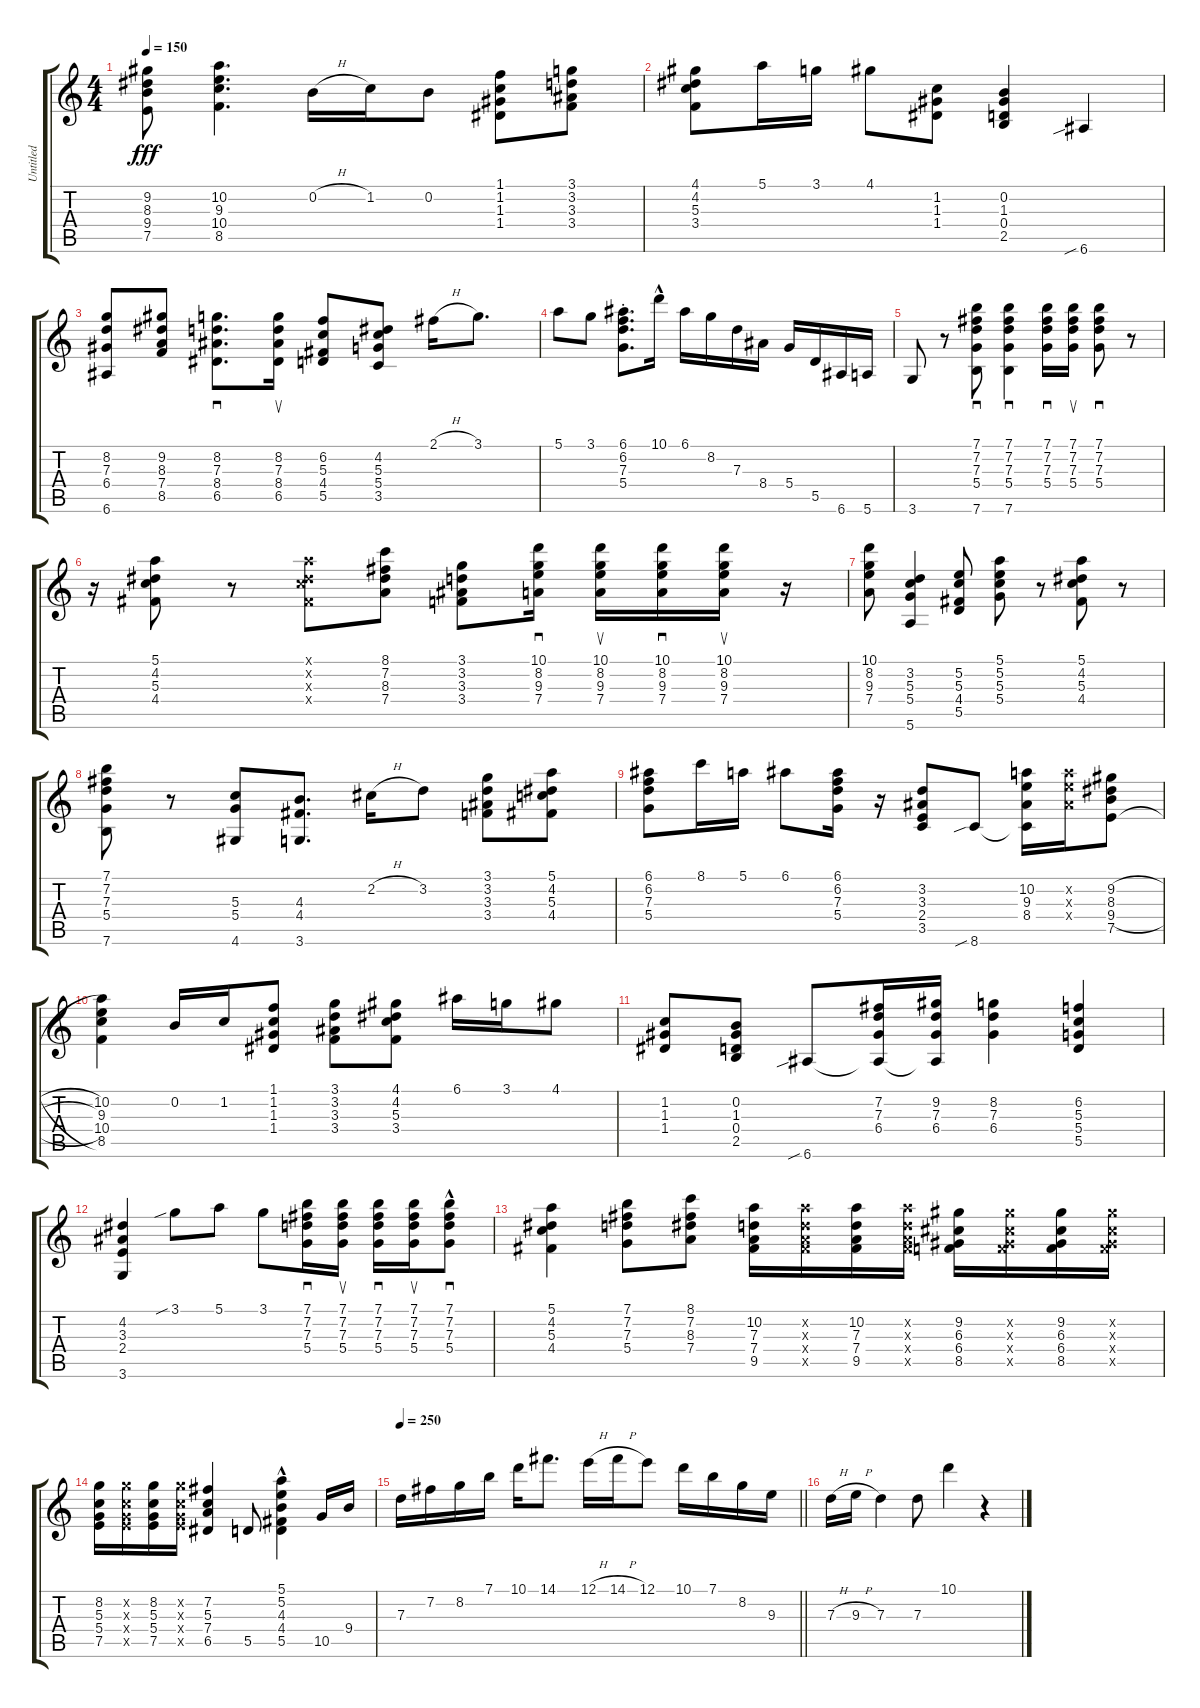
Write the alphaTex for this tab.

\track ("Untitled" "Untitled") {instrument acousticguitarsteel}
\staff {score tabs}
\tuning (E4 B3 G3 D3 A2 E2) {hide}
\ts (4 4)
\tempo 150
\clef g2
\ks c
(9.2 8.3 9.4 7.5).8{dy fff} (10.2 9.3 10.4 8.5).4{d} 0.2{h}.16 1.2.16 0.2.8 (1.1 1.2 1.3 1.4).8 (3.1 3.2 3.3 3.4).8 |
(4.1 4.2 5.3 3.4).8 5.1.16 3.1.16 4.1.8 (1.2 1.3 1.4).8 (0.2 1.3 0.4 2.5).4 6.6{sib}.4 |
(8.2 7.3 6.4 6.6).8 (9.2 8.3 7.4 8.5).8 (8.2 7.3 8.4 6.5).8{d sd} (8.2 7.3 8.4 6.5).16{su} (6.2 5.3 4.4 5.5).8 (4.2 5.3 5.4 3.5).8 2.1{h}.16 3.1.8{d} |
5.1.8 3.1.8 (6.1{st} 6.2{st} 7.3{st} 5.4{st}).8{d} 10.1{hac}.16 6.1.16 8.2.16 7.3.16 8.4.16 5.4.16 5.5.16 6.6.16 5.6.16 |
3.6.8 r.8 (7.1 7.2 7.3 5.4 7.6).8{sd} (7.1 7.2 7.3 5.4 7.6).4{sd} (7.1 7.2 7.3 5.4).16{sd} (7.1 7.2 7.3 5.4).16{su} (7.1 7.2 7.3 5.4).8{sd} r.8 |
r.16 (5.1 4.2 5.3 4.4).8 r.8 (5.1{x} 4.2{x} 5.3{x} 4.4{x}).8 (8.1 7.2 8.3 7.4).8 (3.1 3.2 3.3 3.4).8 (10.1 8.2 9.3 7.4).16{sd} (10.1 8.2 9.3 7.4).16{su} (10.1 8.2 9.3 7.4).16{sd} (10.1 8.2 9.3 7.4).16{su} r.16 |
(10.1 8.2 9.3 7.4).8 (3.2 5.3 5.4 5.6).4 (5.2 5.3 4.4 5.5).8 (5.1 5.2 5.3 5.4).8 r.8 (5.1 4.2 5.3 4.4).8 r.8 |
(7.1 7.2 7.3 5.4 7.6).8 r.8 (5.3 5.4 4.6).8 (4.3 4.4 3.6).8{d} 2.2{h}.16 3.2.8 (3.1 3.2 3.3 3.4).8 (5.1 4.2 5.3 4.4).8 |
(6.1 6.2 7.3 5.4).8 8.1.16 5.1.16 6.1.8 (6.1 6.2 7.3 5.4).16 r.16 (3.2 3.3 2.4 3.5).8 8.6{sib}.8 (10.2 9.3 8.4 8.6{t}).16 (10.2{x} 9.3{x} 8.4{x}).16 (9.2{h} 8.3{h} 9.4{h} 7.5{h}).8 |
(10.2 9.3 10.4 8.5).4 0.2.16 1.2.16 (1.1 1.2 1.3 1.4).8 (3.1 3.2 3.3 3.4).8 (4.1 4.2 5.3 3.4).8 6.1.16 3.1.16 4.1.8 |
(1.2 1.3 1.4).8 (0.2 1.3 0.4 2.5).8 6.6{sib}.8 (7.2 7.3 6.4 6.6{t}).16 (9.2 7.3 6.4 6.6{t}).16 (8.2 7.3 6.4).4 (6.2 5.3 5.4 5.5).4 |
(4.2 3.3 2.4 3.6).4 3.1{sib}.8 5.1.8 3.1.8 (7.1 7.2 7.3 5.4).16{sd} (7.1 7.2 7.3 5.4).16{su} (7.1 7.2 7.3 5.4).16{sd} (7.1 7.2 7.3 5.4).16{su} (7.1{hac} 7.2{hac} 7.3{hac} 5.4{hac}).8{sd} |
(5.1 4.2 5.3 4.4).4 (7.1 7.2 7.3 5.4).8 (8.1 7.2 8.3 7.4).8 (10.2 7.3 7.4 9.5).16 (10.2{x} 7.3{x} 7.4{x} 9.5{x}).16 (10.2 7.3 7.4 9.5).16 (10.2{x} 7.3{x} 7.4{x} 9.5{x}).16 (9.2 6.3 6.4 8.5).16 (9.2{x} 6.3{x} 6.4{x} 8.5{x}).16 (9.2 6.3 6.4 8.5).16 (9.2{x} 6.3{x} 6.4{x} 8.5{x}).16 |
(8.2 5.3 5.4 7.5).16 (8.2{x} 5.3{x} 5.4{x} 7.5{x}).16 (8.2 5.3 5.4 7.5).16 (8.2{x} 5.3{x} 5.4{x} 7.5{x}).16 (7.2 5.3 7.4 6.5).4 5.5.8 (5.1{hac} 5.2{hac} 4.3{hac} 4.4{hac} 5.5{hac}).4 10.5.16 9.4.16 |
\tempo 250
\barLineRight lightlight
7.3.16 7.2.16 8.2.16 7.1.16 10.1.16 14.1.8{d} 12.1{h}.16 14.1{h}.16 12.1.8 10.1.16 7.1.16 8.2.16 9.3.16 |
7.3{h}.16 9.3{h}.16 7.3.4 7.3.8 10.1.4 r.4
